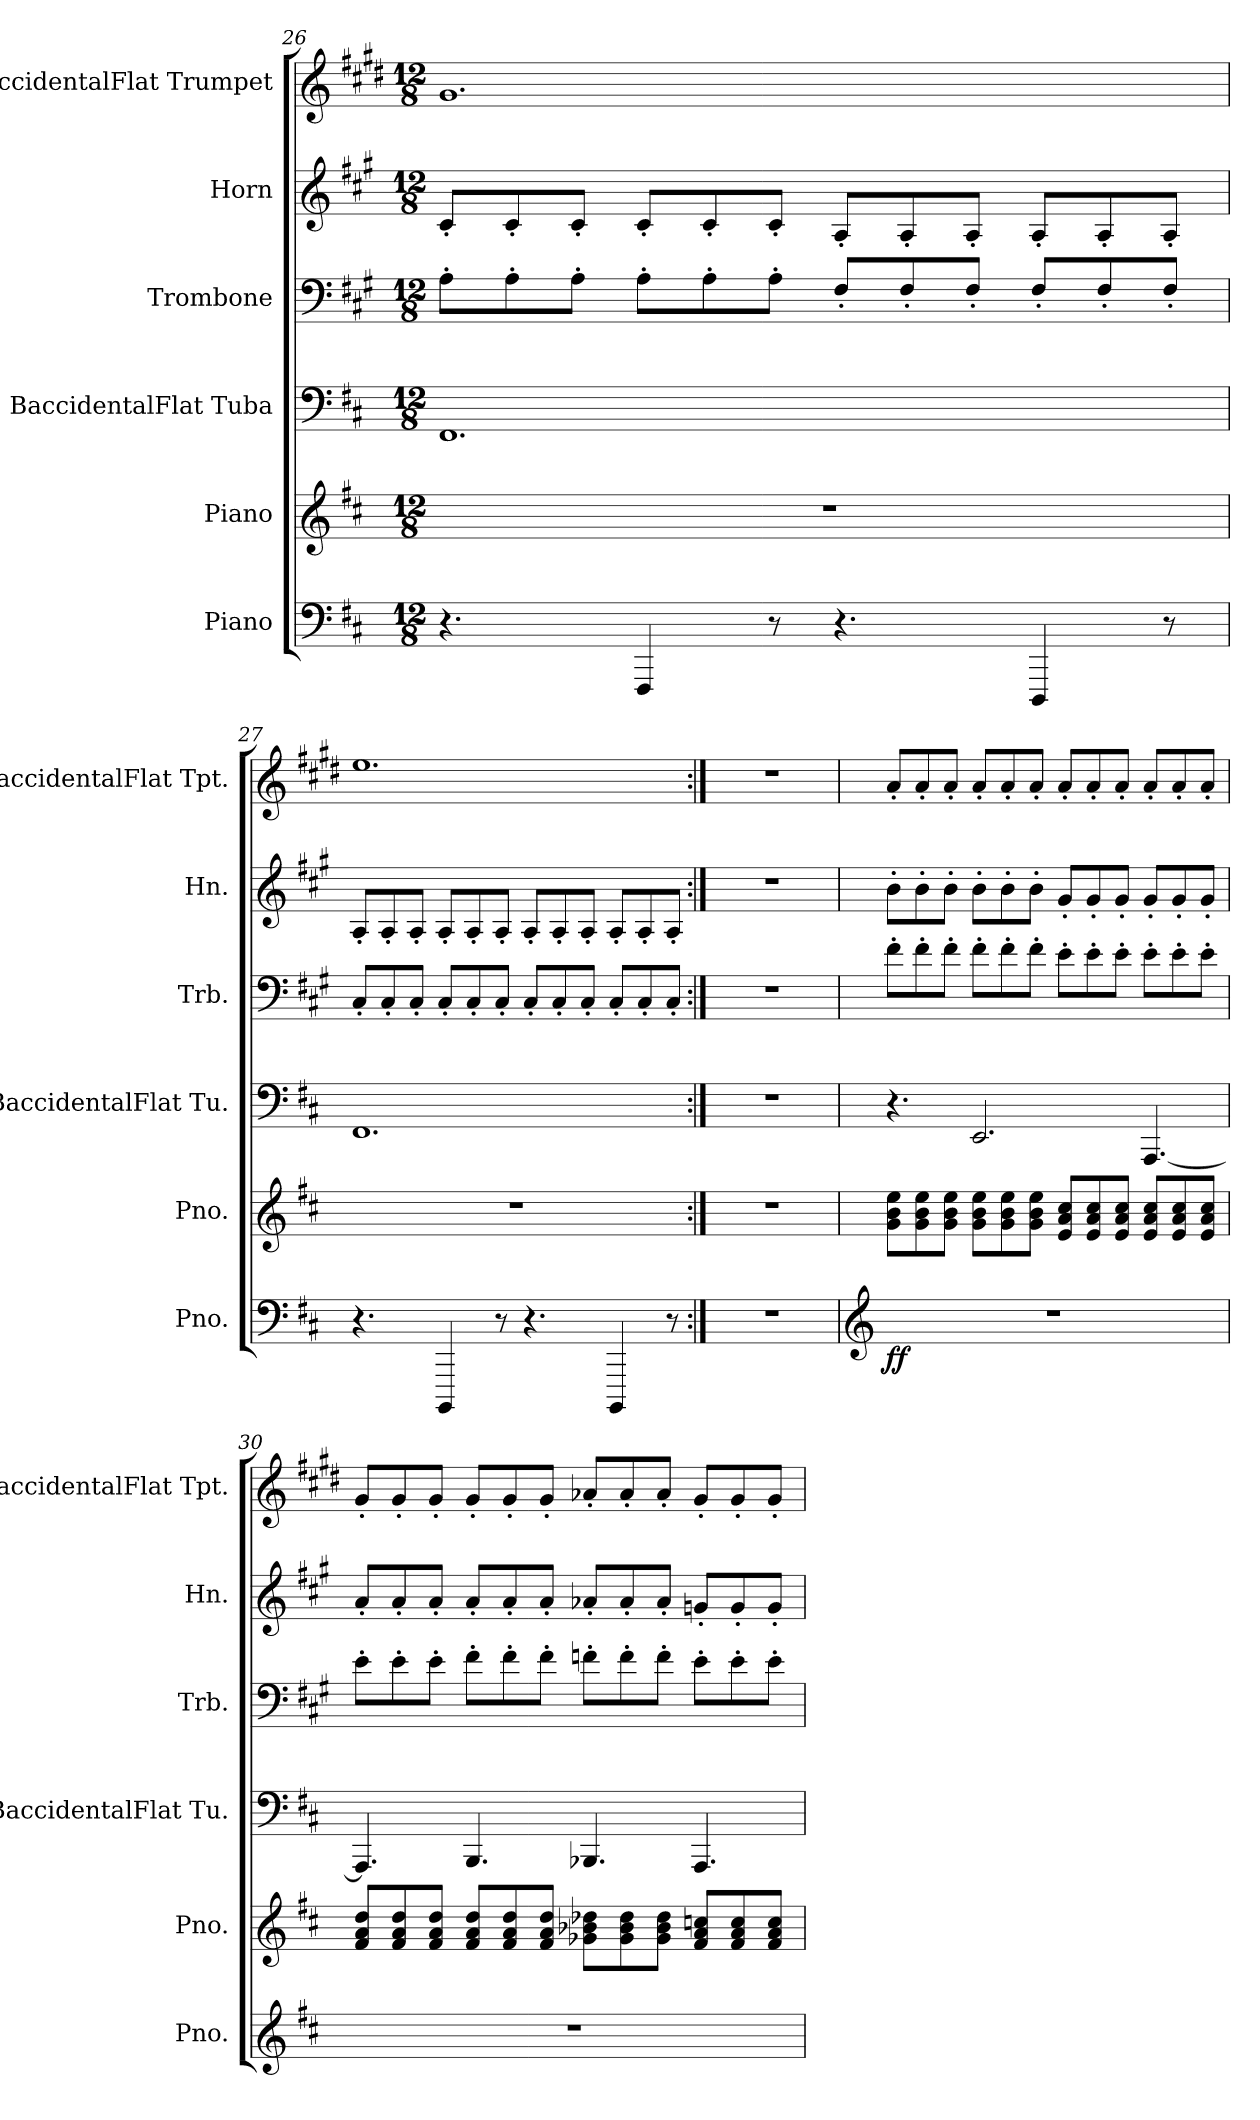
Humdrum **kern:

**kern	**dynam	**kern	**kern	**kern	**kern	**kern
*part6	*part6	*part5	*part4	*part3	*part2	*part1
*staff6	*staff6	*staff5	*staff4	*staff3	*staff2	*staff1
*I"Piano	*	*I"Piano	*I"BaccidentalFlat Tuba	*I"Trombone	*I"Horn	*I"BaccidentalFlat Trumpet
*I'Pno.	*	*I'Pno.	*I'BaccidentalFlat Tu.	*I'Trb.	*I'Hn.	*I'BaccidentalFlat Tpt.
*clefF4	*	*clefG2	*clefF4	*clefF4	*clefG2	*clefG2
*	*	*	*	*ITrd4c7	*ITrd4c7	*ITrd1c2
*k[f#c#]	*	*k[f#c#]	*k[f#c#]	*k[f#c#]	*k[f#c#]	*k[f#c#]
*M12/8	*	*M12/8	*M12/8	*M12/8	*M12/8	*M12/8
=26	=26	=26	=26	=26	=26	=26
4.r	.	1.r	1.FF#	8D'\L	8F#'/L	1.f#
.	.	.	.	8D'\	8F#'/	.
.	.	.	.	8D'\J	8F#'/J	.
4FFF#/	.	.	.	8D'\L	8F#'/L	.
.	.	.	.	8D'\	8F#'/	.
8r	.	.	.	8D'\J	8F#'/J	.
4.r	.	.	.	8BB'/L	8D'/L	.
.	.	.	.	8BB'/	8D'/	.
.	.	.	.	8BB'/J	8D'/J	.
4DDD/	.	.	.	8BB'/L	8D'/L	.
.	.	.	.	8BB'/	8D'/	.
8r	.	.	.	8BB'/J	8D'/J	.
!!LO:LB:g=z
=27	=27	=27	=27	=27	=27	=27
4.r	.	1.r	1.FF#	8FF#'/L	8D'/L	1.dd
.	.	.	.	8FF#'/	8D'/	.
.	.	.	.	8FF#'/J	8D'/J	.
4BBBB/	.	.	.	8FF#'/L	8D'/L	.
.	.	.	.	8FF#'/	8D'/	.
8r	.	.	.	8FF#'/J	8D'/J	.
4.r	.	.	.	8FF#'/L	8D'/L	.
.	.	.	.	8FF#'/	8D'/	.
.	.	.	.	8FF#'/J	8D'/J	.
4BBBB/	.	.	.	8FF#'/L	8D'/L	.
.	.	.	.	8FF#'/	8D'/	.
8r	.	.	.	8FF#'/J	8D'/J	.
=28:|!	=28:|!	=28:|!	=28:|!	=28:|!	=28:|!	=28:|!
1.r	.	1.r	1.r	1.r	1.r	1.r
=29	=29	=29	=29	=29	=29	=29
*clefG2	*	*	*	*	*	*
!	!LO:DY:b	!	!	!	!	!
1.r	ff	8g\ 8b\ 8ee\L	4.r	8B'\L	8e'\L	8g'/L
.	.	8g\ 8b\ 8ee\	.	8B'\	8e'\	8g'/
.	.	8g\ 8b\ 8ee\J	.	8B'\J	8e'\J	8g'/J
.	.	8g\ 8b\ 8ee\L	2.EE/	8B'\L	8e'\L	8g'/L
.	.	8g\ 8b\ 8ee\	.	8B'\	8e'\	8g'/
.	.	8g\ 8b\ 8ee\J	.	8B'\J	8e'\J	8g'/J
.	.	8e/ 8a/ 8cc#/L	.	8A'\L	8c#'/L	8g'/L
.	.	8e/ 8a/ 8cc#/	.	8A'\	8c#'/	8g'/
.	.	8e/ 8a/ 8cc#/J	.	8A'\J	8c#'/J	8g'/J
.	.	8e/ 8a/ 8cc#/L	[4.AAA/	8A'\L	8c#'/L	8g'/L
.	.	8e/ 8a/ 8cc#/	.	8A'\	8c#'/	8g'/
.	.	8e/ 8a/ 8cc#/J	.	8A'\J	8c#'/J	8g'/J
!!LO:PB:g=z
=30	=30	=30	=30	=30	=30	=30
1.r	.	8f#/ 8a/ 8dd/L	4.AAA/]	8A'\L	8d'/L	8f#'/L
.	.	8f#/ 8a/ 8dd/	.	8A'\	8d'/	8f#'/
.	.	8f#/ 8a/ 8dd/J	.	8A'\J	8d'/J	8f#'/J
.	.	8f#/ 8a/ 8dd/L	4.BBB/	8B'\L	8d'/L	8f#'/L
.	.	8f#/ 8a/ 8dd/	.	8B'\	8d'/	8f#'/
.	.	8f#/ 8a/ 8dd/J	.	8B'\J	8d'/J	8f#'/J
.	.	8g-X\ 8b-X\ 8dd-X\L	4.BBB-X/	8B-X'\L	8d-X'/L	8g-X'/L
.	.	8g-\ 8b-\ 8dd-\	.	8B-'\	8d-'/	8g-'/
.	.	8g-\ 8b-\ 8dd-\J	.	8B-'\J	8d-'/J	8g-'/J
.	.	8f#/ 8a/ 8ccn/L	4.AAA/	8A'\L	8cn'/L	8f#'/L
.	.	8f#/ 8a/ 8cc/	.	8A'\	8c'/	8f#'/
.	.	8f#/ 8a/ 8cc/J	.	8A'\J	8c'/J	8f#'/J
=	=	=	=	=	=	=
*-	*-	*-	*-	*-	*-	*-
